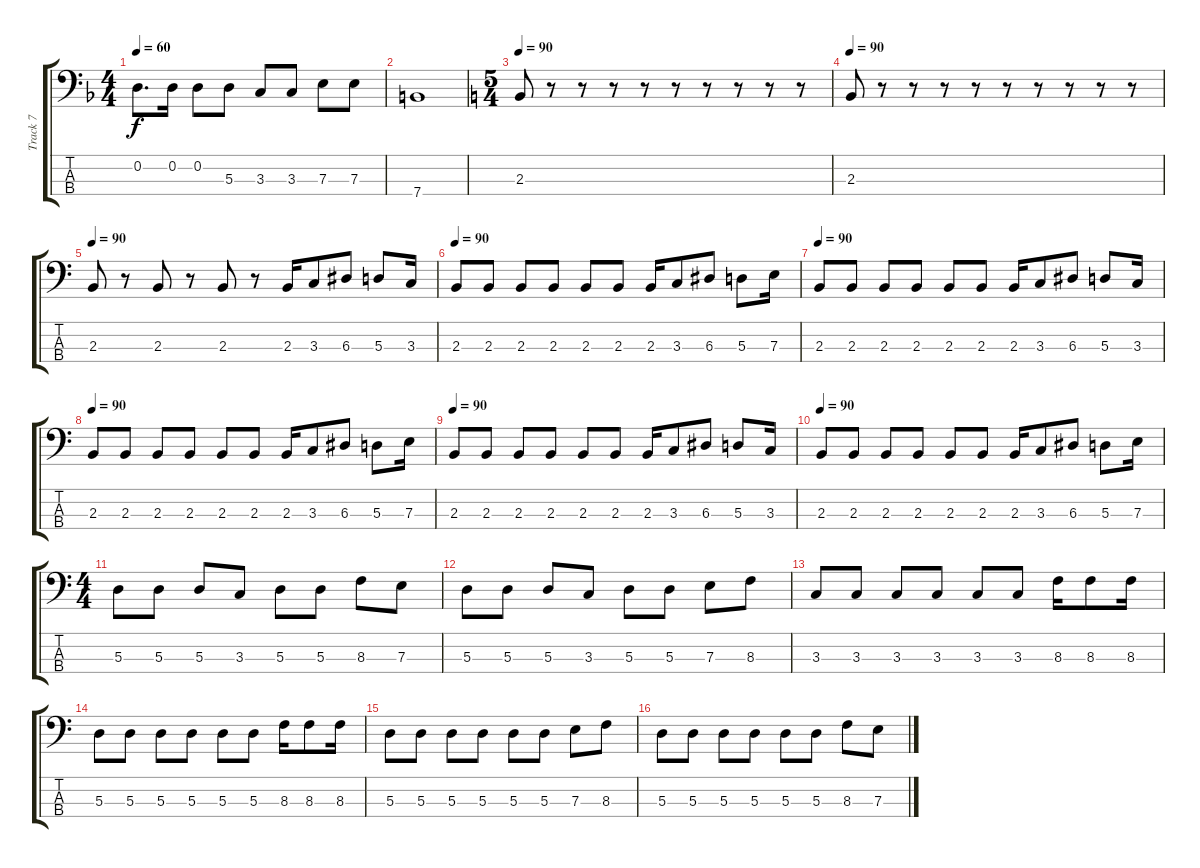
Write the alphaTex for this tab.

\track ("Track 7" "Track 7") {instrument electricbassfinger}
\staff {score tabs}
\tuning (G2 D2 A1 E1) {hide}
\ts (4 4)
\tempo 60
\clef f4
\ks dminor
0.2.8{d dy f} 0.2.16 0.2.8 5.3.8 3.3.8 3.3.8 7.3.8 7.3.8 |
7.4.1 |
\ts (5 4)
\tempo 90
\ks c
2.3.8 r.8 r.8 r.8 r.8 r.8 r.8 r.8 r.8 r.8 |
\tempo 90
2.3.8 r.8 r.8 r.8 r.8 r.8 r.8 r.8 r.8 r.8 |
\tempo 90
2.3.8 r.8 2.3.8 r.8 2.3.8 r.8 2.3.16 3.3.8 6.3.8 5.3.8 3.3.16 |
\tempo 90
2.3.8 2.3.8 2.3.8 2.3.8 2.3.8 2.3.8 2.3.16 3.3.8 6.3.8 5.3.8 7.3.16 |
\tempo 90
2.3.8 2.3.8 2.3.8 2.3.8 2.3.8 2.3.8 2.3.16 3.3.8 6.3.8 5.3.8 3.3.16 |
\tempo 90
2.3.8 2.3.8 2.3.8 2.3.8 2.3.8 2.3.8 2.3.16 3.3.8 6.3.8 5.3.8 7.3.16 |
\tempo 90
2.3.8 2.3.8 2.3.8 2.3.8 2.3.8 2.3.8 2.3.16 3.3.8 6.3.8 5.3.8 3.3.16 |
\tempo 90
2.3.8 2.3.8 2.3.8 2.3.8 2.3.8 2.3.8 2.3.16 3.3.8 6.3.8 5.3.8 7.3.16 |
\ts (4 4)
5.3.8 5.3.8 5.3.8 3.3.8 5.3.8 5.3.8 8.3.8 7.3.8 |
5.3.8 5.3.8 5.3.8 3.3.8 5.3.8 5.3.8 7.3.8 8.3.8 |
3.3.8 3.3.8 3.3.8 3.3.8 3.3.8 3.3.8 8.3.16 8.3.8 8.3.16 |
5.3.8 5.3.8 5.3.8 5.3.8 5.3.8 5.3.8 8.3.16 8.3.8 8.3.16 |
5.3.8 5.3.8 5.3.8 5.3.8 5.3.8 5.3.8 7.3.8 8.3.8 |
5.3.8 5.3.8 5.3.8 5.3.8 5.3.8 5.3.8 8.3.8 7.3.8
